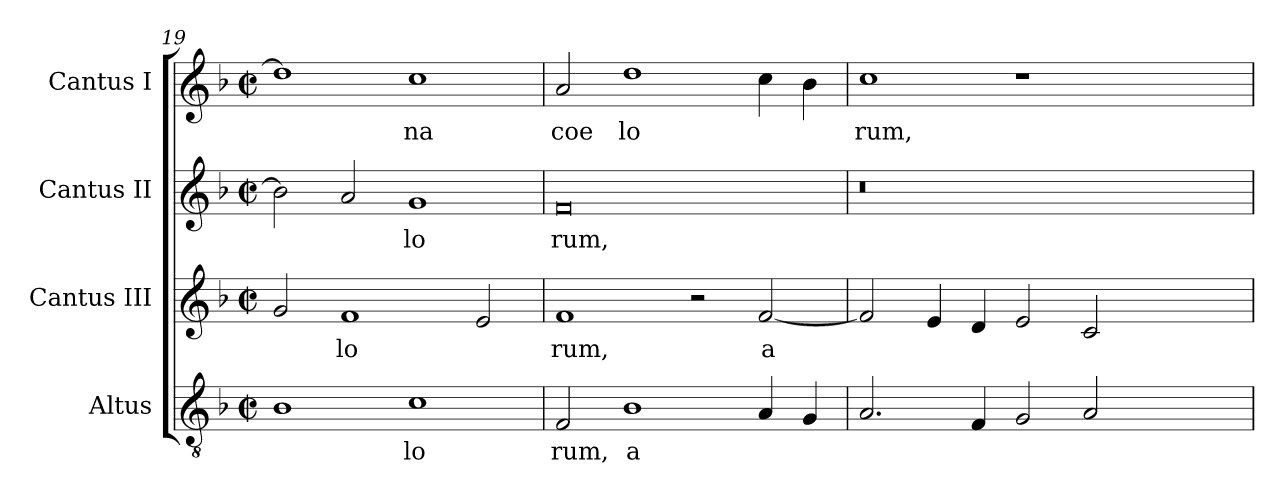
**kern	**text	**kern	**text	**kern	**text	**kern	**text
*part4	*part4	*part3	*part3	*part2	*part2	*part1	*part1
*staff4	*staff4	*staff3	*staff3	*staff2	*staff2	*staff1	*staff1
*I"Altus	*	*I"Cantus III	*	*I"Cantus II	*	*I"Cantus I	*
!!LO:LB:g=z
*clefGv2	*	*clefG2	*	*clefG2	*	*clefG2	*
*k[b-]	*	*k[b-]	*	*k[b-]	*	*k[b-]	*
*F:	*	*F:	*	*F:	*	*F:	*
*M2/2	*	*M2/2	*	*M2/2	*	*M2/2	*
*met(c|)	*	*met(c|)	*	*met(c|)	*	*met(c|)	*
=19	=19	=19	=19	=19	=19	=19	=19
1B-	.	2g/	.	2b-\]	.	1dd]	.
!	!	!	!LO:LY:b:cj	!	!	!	!
.	.	1f	lo	2a/	.	.	.
!	!LO:LY:b:cj	!	!	!	!LO:LY:b:cj	!	!LO:LY:b:cj
1c	lo	.	.	1g	lo	1cc	na
.	.	2e/	.	.	.	.	.
=20	=20	=20	=20	=20	=20	=20	=20
!	!LO:LY:b:cj	!	!LO:LY:b:cj	!	!LO:LY:b:cj	!	!LO:LY:b:cj
2F/	rum,	1f	rum,	0f	rum,	2a/	coe
!	!LO:LY:b:rj	!	!	!	!	!	!LO:LY:b:cj
1B-	a	.	.	.	.	1dd	lo
.	.	2r	.	.	.	.	.
!	!	!	!LO:LY:b:cj	!	!	!	!
4A/	.	[<2f/	a	.	.	4cc\	.
4G/	.	.	.	.	.	4b-\	.
=21	=21	=21	=21	=21	=21	=21	=21
!	!	!	!	!	!	!	!LO:LY:b:cj
2.A/	.	2f/]	.	0r	.	1cc	rum,
.	.	4e/	.	.	.	.	.
4F/	.	4d/	.	.	.	.	.
!	!	!	!	!	!	!LO:N:vis=1	!
2G/	.	2e/	.	.	.	0r	.
2A/	.	2c/	.	.	.	.	.
1ryy	.	1ryy	.	1ryy	.	.	.
=	=	=	=	=	=	=	=
*-	*-	*-	*-	*-	*-	*-	*-
